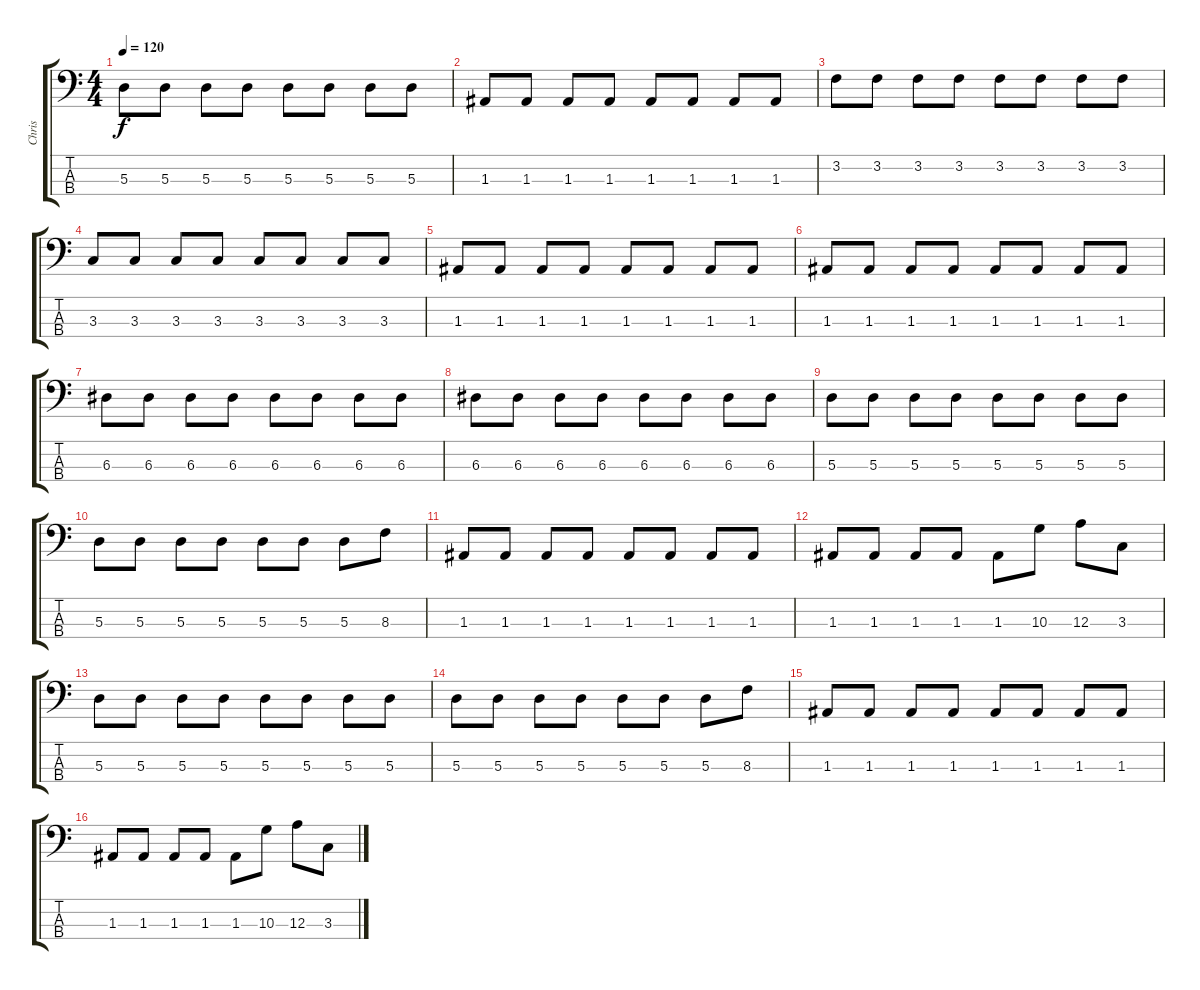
\track ("Chris" "Chris") {instrument electricbasspick}
\staff {score tabs}
\tuning (G2 D2 A1 E1) {hide}
\ts (4 4)
\tempo 120
\clef f4
\ks c
5.3.8{dy f} 5.3.8 5.3.8 5.3.8 5.3.8 5.3.8 5.3.8 5.3.8 |
1.3.8 1.3.8 1.3.8 1.3.8 1.3.8 1.3.8 1.3.8 1.3.8 |
3.2.8 3.2.8 3.2.8 3.2.8 3.2.8 3.2.8 3.2.8 3.2.8 |
3.3.8 3.3.8 3.3.8 3.3.8 3.3.8 3.3.8 3.3.8 3.3.8 |
1.3.8 1.3.8 1.3.8 1.3.8 1.3.8 1.3.8 1.3.8 1.3.8 |
1.3.8 1.3.8 1.3.8 1.3.8 1.3.8 1.3.8 1.3.8 1.3.8 |
6.3.8 6.3.8 6.3.8 6.3.8 6.3.8 6.3.8 6.3.8 6.3.8 |
6.3.8 6.3.8 6.3.8 6.3.8 6.3.8 6.3.8 6.3.8 6.3.8 |
5.3.8 5.3.8 5.3.8 5.3.8 5.3.8 5.3.8 5.3.8 5.3.8 |
5.3.8 5.3.8 5.3.8 5.3.8 5.3.8 5.3.8 5.3.8 8.3.8 |
1.3.8 1.3.8 1.3.8 1.3.8 1.3.8 1.3.8 1.3.8 1.3.8 |
1.3.8 1.3.8 1.3.8 1.3.8 1.3.8 10.3.8 12.3.8 3.3.8 |
5.3.8 5.3.8 5.3.8 5.3.8 5.3.8 5.3.8 5.3.8 5.3.8 |
5.3.8 5.3.8 5.3.8 5.3.8 5.3.8 5.3.8 5.3.8 8.3.8 |
1.3.8 1.3.8 1.3.8 1.3.8 1.3.8 1.3.8 1.3.8 1.3.8 |
1.3.8 1.3.8 1.3.8 1.3.8 1.3.8 10.3.8 12.3.8 3.3.8
